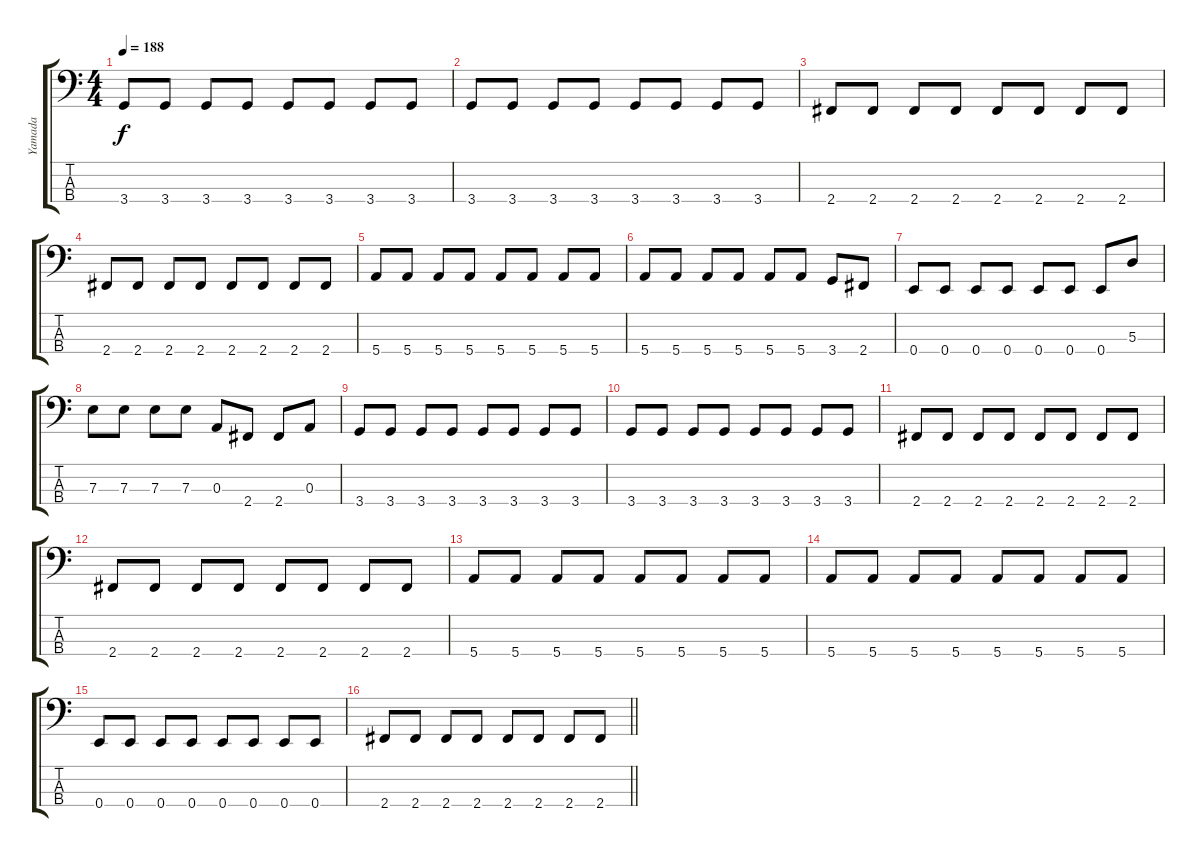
\track ("Yamada" "Yamada") {instrument electricbasspick}
\staff {score tabs}
\tuning (G2 D2 A1 E1) {hide}
\ts (4 4)
\tempo 188
\clef f4
\ks c
3.4.8{dy f} 3.4.8 3.4.8 3.4.8 3.4.8 3.4.8 3.4.8 3.4.8 |
3.4.8 3.4.8 3.4.8 3.4.8 3.4.8 3.4.8 3.4.8 3.4.8 |
2.4.8 2.4.8 2.4.8 2.4.8 2.4.8 2.4.8 2.4.8 2.4.8 |
2.4.8 2.4.8 2.4.8 2.4.8 2.4.8 2.4.8 2.4.8 2.4.8 |
5.4.8 5.4.8 5.4.8 5.4.8 5.4.8 5.4.8 5.4.8 5.4.8 |
5.4.8 5.4.8 5.4.8 5.4.8 5.4.8 5.4.8 3.4.8 2.4.8 |
0.4.8 0.4.8 0.4.8 0.4.8 0.4.8 0.4.8 0.4.8 5.3.8 |
7.3.8 7.3.8 7.3.8 7.3.8 0.3.8 2.4.8 2.4.8 0.3.8 |
3.4.8 3.4.8 3.4.8 3.4.8 3.4.8 3.4.8 3.4.8 3.4.8 |
3.4.8 3.4.8 3.4.8 3.4.8 3.4.8 3.4.8 3.4.8 3.4.8 |
2.4.8 2.4.8 2.4.8 2.4.8 2.4.8 2.4.8 2.4.8 2.4.8 |
2.4.8 2.4.8 2.4.8 2.4.8 2.4.8 2.4.8 2.4.8 2.4.8 |
5.4.8 5.4.8 5.4.8 5.4.8 5.4.8 5.4.8 5.4.8 5.4.8 |
5.4.8 5.4.8 5.4.8 5.4.8 5.4.8 5.4.8 5.4.8 5.4.8 |
0.4.8 0.4.8 0.4.8 0.4.8 0.4.8 0.4.8 0.4.8 0.4.8 |
\barLineRight lightlight
2.4.8 2.4.8 2.4.8 2.4.8 2.4.8 2.4.8 2.4.8 2.4.8
